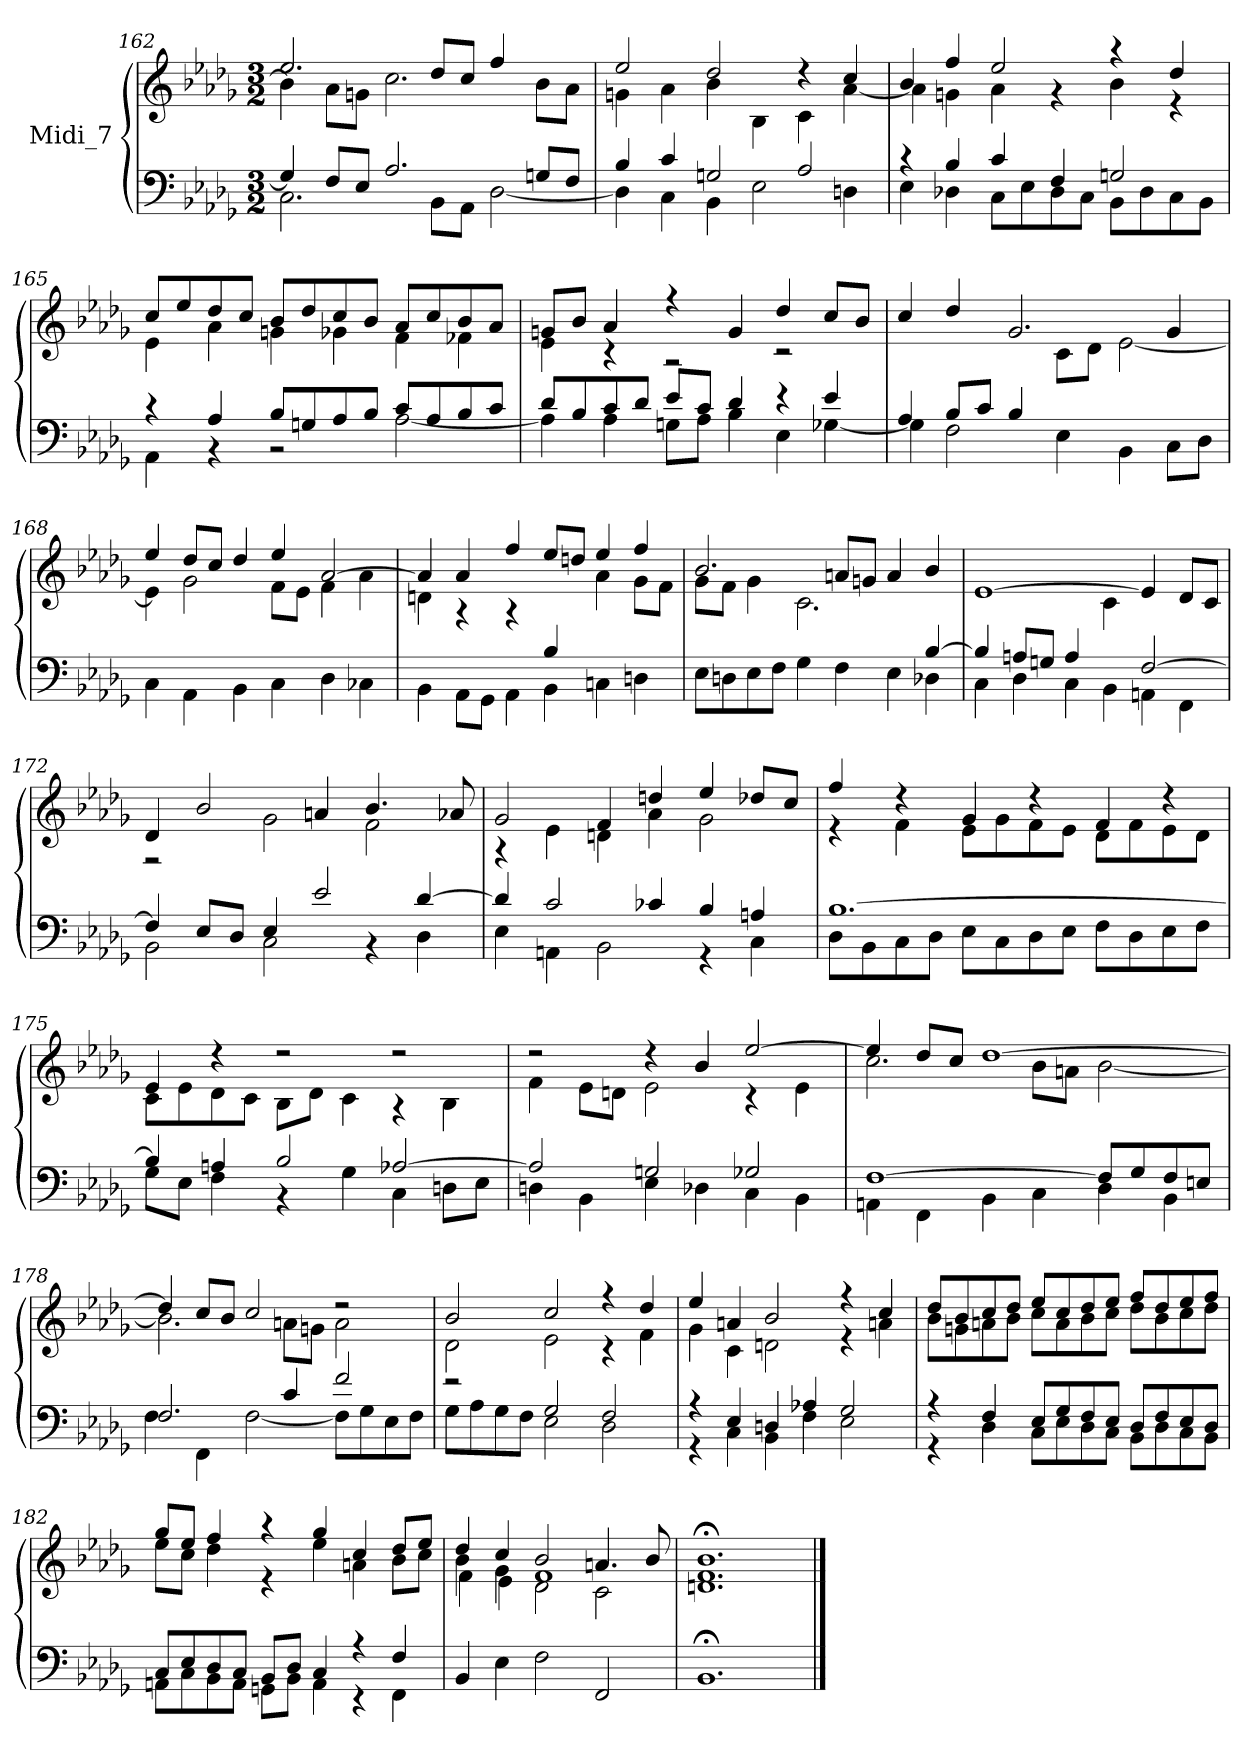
**kern	**kern
*part1	*part1
*staff2	*staff1
*I"Midi_7	*
*clefF4	*clefG2
*k[b-e-a-d-g-]	*k[b-e-a-d-g-]
*D-:	*D-:
*M3/2	*M3/2
=162	=162
*^	*^
4G/]	2.C\	2.ee-/	4b-\]
8F/L	.	.	8a-\L
8E-/J	.	.	8gn\J
2.A-/	.	.	2.cc\
.	8BB-L	8dd-L	.
.	8AA-J	8ccJ	.
.	[2D-\	4ff/	.
8G/L	.	4ryy	8b-\L
8F/J	.	.	8a-\J
!!LO:LB:g=z	!!
=163	=163	=163	=163
4B-/	4D-\]	2ee-/	4gn\
4c/	4C\	.	4a-\
2Gn/	4BB-\	2dd-/	4b-\
.	2E-\	.	4B-\
2A-/	.	4r	4c\
.	4Dn\	4cc/	[4a-\
=164	=164	=164	=164
4r	4E-\	4b-/	4a-\]
4B-/	4D-X\	4ff/	4gn\
4c/	8C\L	2ee-/	4a-\
.	8E-\	.	.
4F/	8D-\	.	4r
.	8C\J	.	.
2Gn/	8BB-\L	4r	4b-\
.	8D-\	.	.
.	8C\	4dd-/	4r
.	8BB-\J	.	.
=165	=165	=165	=165
4r	4AA-\	8cc/L	4e-\
.	.	8ee-/	.
4A-/	4r	8dd-/	4a-\
.	.	8cc/J	.
8B-/L	2r	8b-L	4gn\
8Gn/	.	8dd-	.
8A-/	.	8cc	4g-X\
8B-/J	.	8b-J	.
8c/L	[2A-\	8a-/L	4f\
8A-/	.	8cc/	.
8B-/	.	8b-/	4f-X\
8c/J	.	8a-/J	.
!!LO:LB:g=z	!!
=166	=166	=166	=166
8d-L	4A-\]	8gn/L	4e-\
8B-	.	8b-/J	.
8c	4A-\	4a-/	4r
8d-J	.	.	.
8e-/L	8Gn\L	4r	2r
8c/J	8A-\J	.	.
4d-/	4B-\	4g/	.
4r	4E-\	4dd-/	2r
4e-/	[4G-X\	8cc/L	.
.	.	8b-/J	.
=167	=167	=167	=167
4A-/	4G-\]	4cc/	2ryy
8B-/L	2F\	4dd-/	.
8c/J	.	.	.
4B-/	.	2.g-/	4ryy
4ryy	4E-\	.	8c\L
.	.	.	8d-\J
2ryy	4BB-\	.	[2e-\
.	8C\L	4g-/	.
.	8D-\J	.	.
=168	=168	=168	=168
!LO:N:vis=1	!	!	!
1.ryy	4C\	4ee-/	4e-\]
.	4AA-\	8dd-L	2g-\
.	.	8ccJ	.
.	4BB-\	4dd-/	.
.	4C\	4ee-/	8fL
.	.	.	8e-J
.	4D-\	[2a-/	4f\
.	4C-X\	.	4a-\
=169	=169	=169	=169
2ryy	4BB-\	4a-/]	4dn\
.	8AA-\L	4a-/	4r
.	8GG-\J	.	.
4ryy	4AA-\	4ff/	4r
4B-/	4BB-\	8ee-/L	4B-\yy
.	.	8ddn/J	.
2ryy	4Cn\	4ee-/	4a-\
.	4Dn\	4ff/	8g-\L
.	.	.	8f\J
!!LO:LB:g=z	!!
=170	=170	=170	=170
2ryy	8E-\L	2.b-/	8g-\L
.	8Dn\	.	8f\J
.	8E-\	.	4g-\
.	8F\J	.	.
2ryy	4G-\	.	2.c\
.	4F\	8an/L	.
.	.	8gn/J	.
4ryy	4E-\	4a/	.
[4B-/	4D-X\	4b-/	4ryy
=171	=171	=171	=171
4B-/]	4C\	[1e-/	2ryy
8AnL	4D-\	.	.
8GnJ	.	.	.
4A/	4C\	.	4ryy
4ryy	4BB-\	.	4c\
[2F/	4AAn\	4e-/]	2ryy
.	4FF\	8d-/L	.
.	.	8c/J	.
=172	=172	=172	=172
4F/]	2BB-\	4d-/	2r
8E-/L	.	2b-/	.
8D-/J	.	.	.
4E-/	2C\	.	2g-\
2e-/	.	4an/	.
.	4r	4.b-/	2f\
[4d-/	4D-\	.	.
.	.	8a-X/	.
=173	=173	=173	=173
4d-/]	4E-\	2g-/	4r
2c/	4AAn\	.	4e-\
.	2BB-\	4f/	4dn\
4c-X/	.	4ddn/	4a-\
4B-/	4r	4ee-/	2g-\
4An/	4C\	8dd-X/L	.
.	.	8cc/J	.
!!LO:LB:g=z	!!
=174	=174	=174	=174
[1.B-/	8D-\L	4ff/	4r
.	8BB-\	.	.
.	8C\	4r	4f\
.	8D-\J	.	.
.	8E-\L	4g-/	8e-\L
.	8C\	.	8g-\
.	8D-\	4r	8f\
.	8E-\J	.	8e-\J
.	8F\L	4f/	8d-\L
.	8D-\	.	8f\
.	8E-\	4r	8e-\
.	8F\J	.	8d-\J
=175	=175	=175	=175
4B-/]	8G-\L	4e-/	8c\L
.	8E-\J	.	8e-\
4An/	4F\	4r	8d-\
.	.	.	8c\J
2B-	4r	2r	8B-L
.	.	.	8d-J
.	4G-\	.	4c\
[2A-X/	4C\	2r	4r
.	8Dn\L	.	4B-\
.	8E-\J	.	.
=176	=176	=176	=176
2A-/]	4Dn\	2r	4f\
.	4BB-\	.	8e-\L
.	.	.	8dn\J
2Gn/	4E-\	4r	2e-\
.	4D-X\	4b-/	.
2G-X/	4C\	[2ee-/	4r
.	4BB-\	.	4e-\
!!LO:LB:g=z	!!
=177	=177	=177	=177
[1F/	4AAn\	4ee-/]	2.cc\
.	4FF\	8dd-/L	.
.	.	8cc/J	.
.	4BB-\	[1dd-/	.
.	4C\	.	8b-\L
.	.	.	8an\J
8F/L]	4D-\	.	[2b-\
8G-/	.	.	.
8F/	4BB-\	.	.
8En/J	.	.	.
=178	=178	=178	=178
2.F/	4F\	4dd-/]	2.b-\]
.	4FF\	8cc/L	.
.	.	8b-/J	.
.	[2F\	2cc/	.
4c/	.	.	8an\L
.	.	.	8gn\J
2f/	8F\L]	2r	2a\
.	8G-\	.	.
.	8E-\	.	.
.	8F\J	.	.
=179	=179	=179	=179
2r	8G-\L	2b-/	2d-\
.	8A-\	.	.
.	8G-\	.	.
.	8F\J	.	.
2G-/	2E-\	2cc/	2e-\
2F/	2D-\	4r	4r
.	.	4dd-/	4f\
=180	=180	=180	=180
4r	4r	4ee-/	4g-\
4E-/	4C\	4an/	4c\
4Dn/	4BB-\	2b-/	2dn\
4A-X/	4F\	.	.
2G-/	2E-\	4r	4r
.	.	4cc/	4an\
!!LO:LB:g=z	!!
=181	=181	=181	=181
4r	4r	8dd-/L	8b-\L
.	.	8b-/	8gn\
4F/	4D-\	8cc/	8an\
.	.	8dd-/J	8b-\J
8E-L	8CL	8ee-L	8ccL
8G-	8E-	8cc	8a
8F	8D-	8dd-	8b-
8E-J	8CJ	8ee-J	8ccJ
8D-/L	8BB-\L	8ff/L	8dd-\L
8F/	8D-\	8dd-/	8b-\
8E-/	8C\	8ee-/	8cc\
8D-/J	8BB-\J	8ff/J	8dd-\J
=182	=182	=182	=182
8C/L	8AAnL	8gg-L	8ee-\L
8E-/	8C	8ee-J	8cc\J
8D-/	8BB-	4ff/	4dd-\
8C/J	8AAJ	.	.
8BB-L	8GGnL	4r	4r
8D-J	8BB-J	.	.
4C/	4AA\	4gg-/	4ee-\
4r	4r	4cc/	4an\
4F/	4FF\	8dd-L	8b-\L
.	.	8ee-J	8cc\J
*v	*v	*	*
=183	=183	=183
*	*	*^
4BB-/	4dd-/	4b-\	4f\
4E-\	4cc/	4g-\	4e-\
2F\	2b-/	1f\	2d-\
2FF/	4.an/	.	2c\
.	8b-/	.	.
=184	=184	=184	=184
1.BB-;\	1.b-;</	1.f\	1.dn/
*	*v	*v	*v
==	==
*-	*-
